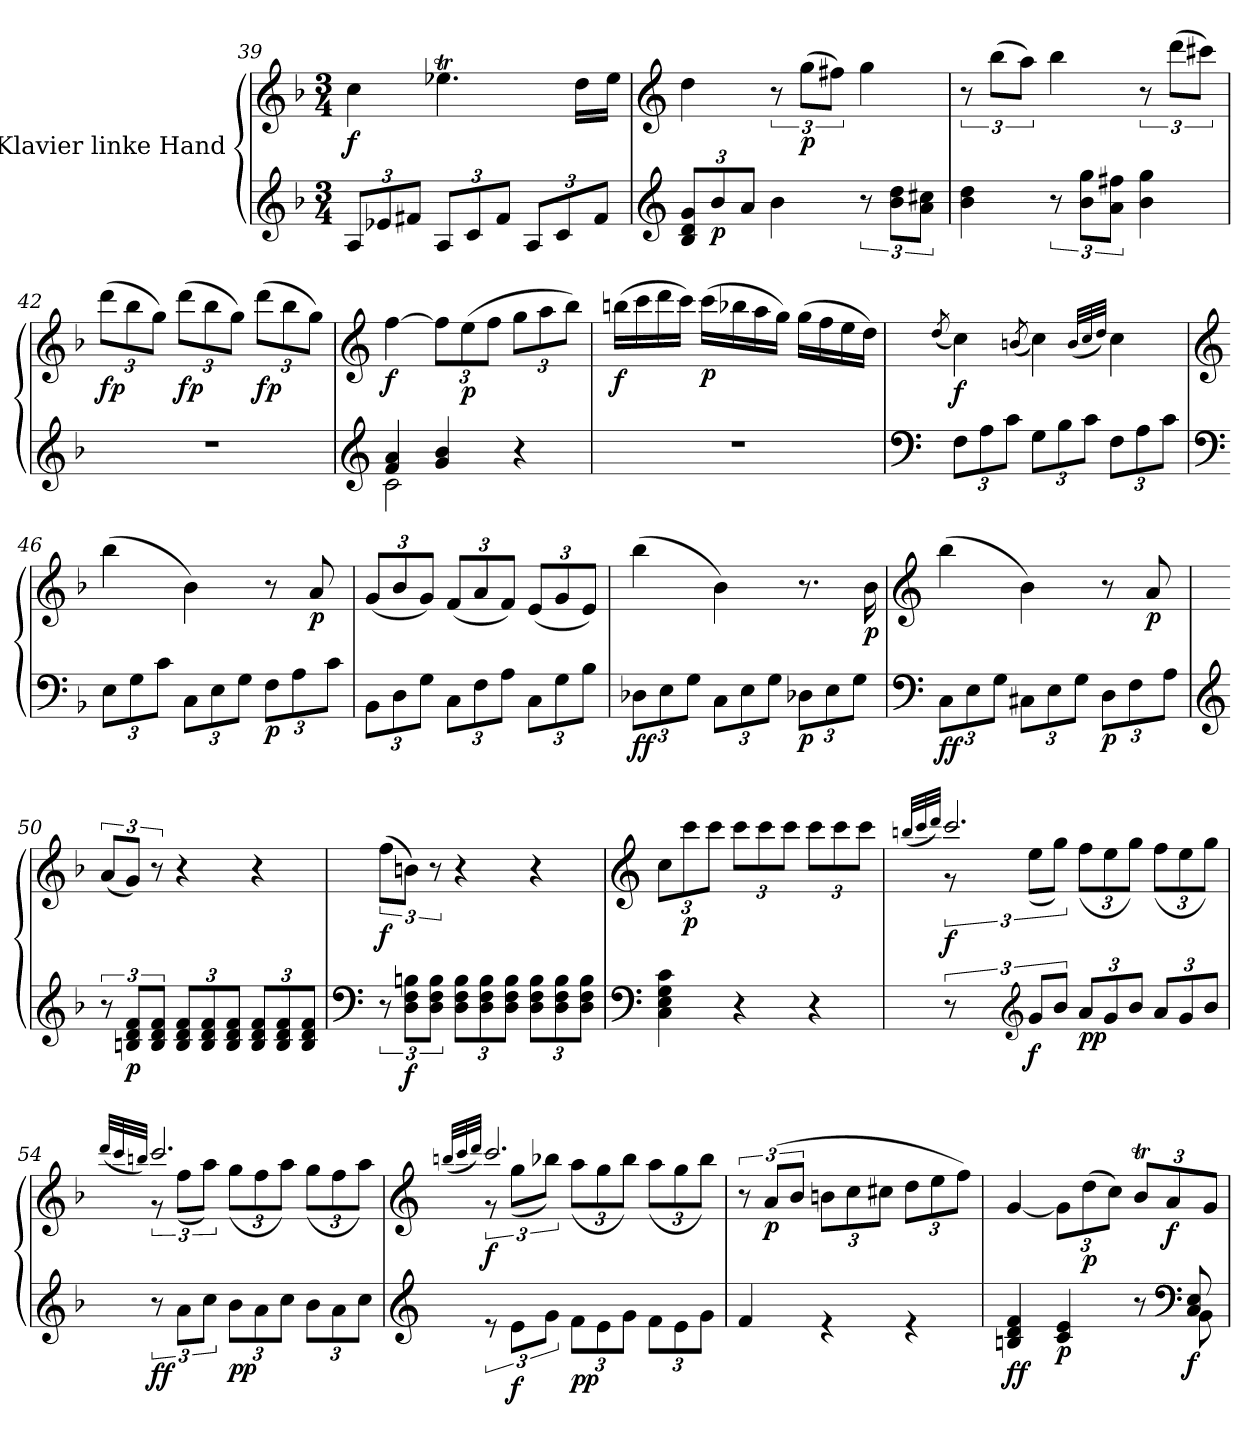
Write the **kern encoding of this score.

**kern	**kern	**dynam
*part1	*part1	*part1
*staff2	*staff1	*staff1/2
*I"Klavier linke Hand	*	*
*clefG2	*clefG2	*
*k[b-]	*k[b-]	*
*M3/4	*M3/4	*
*Xbrackettup	*	*
=39	=39	=39
!	!	!LO:DY:b
12A/L	4cc\	f
12e-X/	.	.
12f#X/J	.	.
12A/L	4.ee-XT\	.
12c/	.	.
12f#/J	.	.
12A/L	.	.
12c/	.	.
.	16dd\LL	.
12f#/J	.	.
.	16ee-\JJ	.
!!LO:LB:g=z
=40	=40	=40
*clefG2	*clefG2	*
12B-/ 12d/ 12g/L	4dd\	.
!	!	!LO:DY:b=2
12b-/	.	p
12a/J	.	.
4b-\	12r	.
!	!	!LO:DY:b
.	(12gg\L	p
.	12ff#X\J)	.
*brackettup	*	*
12r	4gg\	.
12b-\ 12dd\L	.	.
12a\ 12cc#X\J	.	.
=41	=41	=41
4b-\ 4dd\	12r	.
.	(12bb-\L	.
.	12aa\J)	.
12r	4bb-\	.
12b-\ 12gg\L	.	.
12a\ 12ff#X\J	.	.
4b-\ 4gg\	12r	.
.	(12ddd\L	.
.	12ccc#X\J)	.
=42	=42	=42
*	*Xbrackettup	*
!	!	!LO:DY:b
2.r	(12ddd\L	fp
.	12bb-\	.
.	12gg\J)	.
!	!	!LO:DY:b
.	(12ddd\L	fp
.	12bb-\	.
.	12gg\J)	.
!	!	!LO:DY:b
.	(12ddd\L	fp
.	12bb-\	.
.	12gg\J)	.
!!LO:LB:g=z
=43	=43	=43
*clefG2	*clefG2	*
*^	*	*
!	!	!	!LO:DY:b
4f/ 4a/	2c\	[4ff\	f
4g/ 4b-/	.	12ff\L]	.
!	!	!	!LO:DY:b
.	.	(12ee\	p
.	.	12ff\J	.
4r	4ryy	12gg\L	.
.	.	12aa\	.
.	.	12bb-\J)	.
*v	*v	*	*
=44	=44	=44
!	!	!LO:DY:b
2.r	(16bbn\LL	f
.	16ccc\	.
.	16ddd\	.
.	16ccc\JJ)	.
!	!	!LO:DY:b
.	(16ccc\LL	p
.	16bb-X\	.
.	16aa\	.
.	16gg\JJ)	.
.	(16gg\LL	.
.	16ff\	.
.	16ee\	.
.	16dd\JJ)	.
!!LO:LB:g=z
=45	=45	=45
*clefF4	*	*
.	(8qdd/	.
*Xbrackettup	*	*
!	!	!LO:DY:b
12F\L	4cc\)	f
12A\	.	.
12c\J	.	.
.	(8qbn/	.
12G\L	4cc\)	.
12B-\	.	.
12c\J	.	.
.	(32qb/LLL	.
.	32qcc/	.
.	32qdd/JJJ)	.
12F\L	4cc\	.
12A\	.	.
12c\J	.	.
!!LO:PB:g=z
=46	=46	=46
*clefF4	*clefG2	*
12E\L	(4bb-\	.
12G\	.	.
12c\J	.	.
12C\L	4b-\)	.
12E\	.	.
12G\J	.	.
!	!	!LO:DY:b=2
12F\L	8r	p
12A\	.	.
!	!	!LO:DY:b
.	8a/	p
12c\J	.	.
=47	=47	=47
12BB-\L	(12g/L	.
12D\	12b-/	.
12G\J	12g/J)	.
12C\L	(12f/L	.
12F\	12a/	.
12A\J	12f/J)	.
12C\L	(12e/L	.
12G\	12g/	.
12B-\J	12e/J)	.
=48	=48	=48
!	!	!LO:DY:b=2
!	!	!LO:DY:n=1:b
12D-X\L	(4bb-\	f f
12E\	.	.
12G\J	.	.
12C\L	4b-\)	.
12E\	.	.
12G\J	.	.
!	!	!LO:DY:n=2:b=2
12D-X\L	8.r	p
12E\	.	.
12G\J	.	.
!	!	!LO:DY:n=3:b
.	16b-\	p
!!LO:LB:g=z
=49	=49	=49
*clefF4	*clefG2	*
!	!	!LO:DY:b=2
!	!	!LO:DY:n=1:b
12C\L	(4bb-\	f f
12E\	.	.
12G\J	.	.
12C#X\L	4b-\)	.
12E\	.	.
12G\J	.	.
!	!	!LO:DY:n=2:b=2
12D\L	8r	p
12F\	.	.
!	!	!LO:DY:n=3:b
.	8a/	p
12A\J	.	.
=50	=50	=50
*clefG2	*	*
*brackettup	*brackettup	*
12r	(12a/L	.
!	!	!LO:DY:b=2
12Bn/ 12d/ 12f/L	12g/J)	p
12B/ 12d/ 12f/J	12r	.
*Xbrackettup	*	*
12B/ 12d/ 12f/L	4r	.
12B/ 12d/ 12f/	.	.
12B/ 12d/ 12f/J	.	.
12B/ 12d/ 12f/L	4r	.
12B/ 12d/ 12f/	.	.
12B/ 12d/ 12f/J	.	.
=51	=51	=51
*clefF4	*	*
*brackettup	*	*
!	!	!LO:DY:b
12r	(12ff\L	f
!	!	!LO:DY:b=2
12D\ 12F\ 12Bn\L	12bn\J)	f
12D\ 12F\ 12B\J	12r	.
*Xbrackettup	*	*
12D\ 12F\ 12B\L	4r	.
12D\ 12F\ 12B\	.	.
12D\ 12F\ 12B\J	.	.
12D\ 12F\ 12B\L	4r	.
12D\ 12F\ 12B\	.	.
12D\ 12F\ 12B\J	.	.
!!LO:LB:g=z
=52	=52	=52
*clefF4	*clefG2	*
*	*^	*
*	*	*Xbrackettup	*
4C\ 4E\ 4G\ 4c\	2.ryy	12cc\L	.
!	!	!	!LO:DY:b
.	.	12ccc\	p
.	.	12ccc\J	.
4r	.	12ccc\L	.
.	.	12ccc\	.
.	.	12ccc\J	.
4r	.	12ccc\L	.
.	.	12ccc\	.
.	.	12ccc\J	.
=53	=53	=53	=53
.	(32qbbn/LLL	.	.
.	32qccc/	.	.
.	32qddd/JJJ)	.	.
*brackettup	*	*brackettup	*
!	!	!	!LO:DY:b
12r	2.ccc/	12r	f
*clefG2	*	*	*
!	!	!	!LO:DY:b=2
12g/L	.	(12ee\L	f
12b-/J	.	12gg\J)	.
*Xbrackettup	*	*Xbrackettup	*
!	!	!	!LO:DY:b=2
!	!	!	!LO:DY:n=1:b
12a/L	.	(12ff\L	p p
12g/	.	12ee\	.
12b-/J	.	12gg\J)	.
12a/L	.	(12ff\L	.
12g/	.	12ee\	.
12b-/J	.	12gg\J)	.
!!LO:LB:g=z	!!
=54	=54	=54	=54
.	(32qddd/LLL	.	.
.	32qccc/	.	.
.	32qbbn/JJJ)	.	.
*brackettup	*	*brackettup	*
!	!	!	!LO:DY:b=2
!	!	!	!LO:DY:n=1:b
12r	2.ccc/	12r	f f
12a\L	.	(12ff\L	.
12cc\J	.	12aa\J)	.
*Xbrackettup	*	*Xbrackettup	*
!	!	!	!LO:DY:n=2:b=2
!	!	!	!LO:DY:n=3:b
12b-\L	.	(12gg\L	p p
12a\	.	12ff\	.
12cc\J	.	12aa\J)	.
12b-\L	.	(12gg\L	.
12a\	.	12ff\	.
12cc\J	.	12aa\J)	.
!!LO:LB:g=z	!!
=55	=55	=55	=55
*clefG2	*clefG2	*	*
.	(32qbbn/LLL	.	.
.	32qccc/	.	.
.	32qddd/JJJ)	.	.
*^	*	*	*
*	*brackettup	*	*brackettup	*
!	!	!	!	!LO:DY:b
2.ryy	12r	2.ccc/	12r	f
!	!	!	!	!LO:DY:b=2
.	12e\L	.	(12gg\L	f
.	12g\J	.	12bb-X\J)	.
*	*	*	*Xbrackettup	*
!	!	!	!	!LO:DY:b=2
!	!	!	!	!LO:DY:n=1:b
.	12f\L	.	(12aa\L	p p
.	12e\	.	12gg\	.
.	12g\J	.	12bb-\J)	.
.	12f\L	.	(12aa\L	.
.	12e\	.	12gg\	.
.	12g\J	.	12bb-\J)	.
*	*	*v	*v	*
=56	=56	=56	=56
*	*	*brackettup	*
2.ryy	4f/	12r	.
!	!	!	!LO:DY:b
.	.	(12a/L	p
.	.	12b-/J	.
*	*	*Xbrackettup	*
.	4r	12bn\L	.
.	.	12cc\	.
.	.	12cc#X\J	.
.	4r	12dd\L	.
.	.	12ee\	.
.	.	12ff\J)	.
=57	=57	=57	=57
!	!	!	!LO:DY:b=2
!	!	!	!LO:DY:n=1:b
2ryy	4Bn/ 4d/ 4f/	[4g/	f f
!	!	!	!LO:DY:n=2:b=2
.	4c/ 4e/	12g\L]	p
!	!	!	!LO:DY:n=3:b
.	.	(12dd\	p
.	.	12cc\J)	.
8ryy	8r	12b-T/L	.
!	!	!	!LO:DY:n=4:b
.	.	12a/	f
*clefF4	*	*	*
!	!	!	!LO:DY:n=5:b=2
8C/ 8E/	8BB-\	.	f
.	.	12g/J	.
*v	*v	*	*
=	=	=
*-	*-	*-
